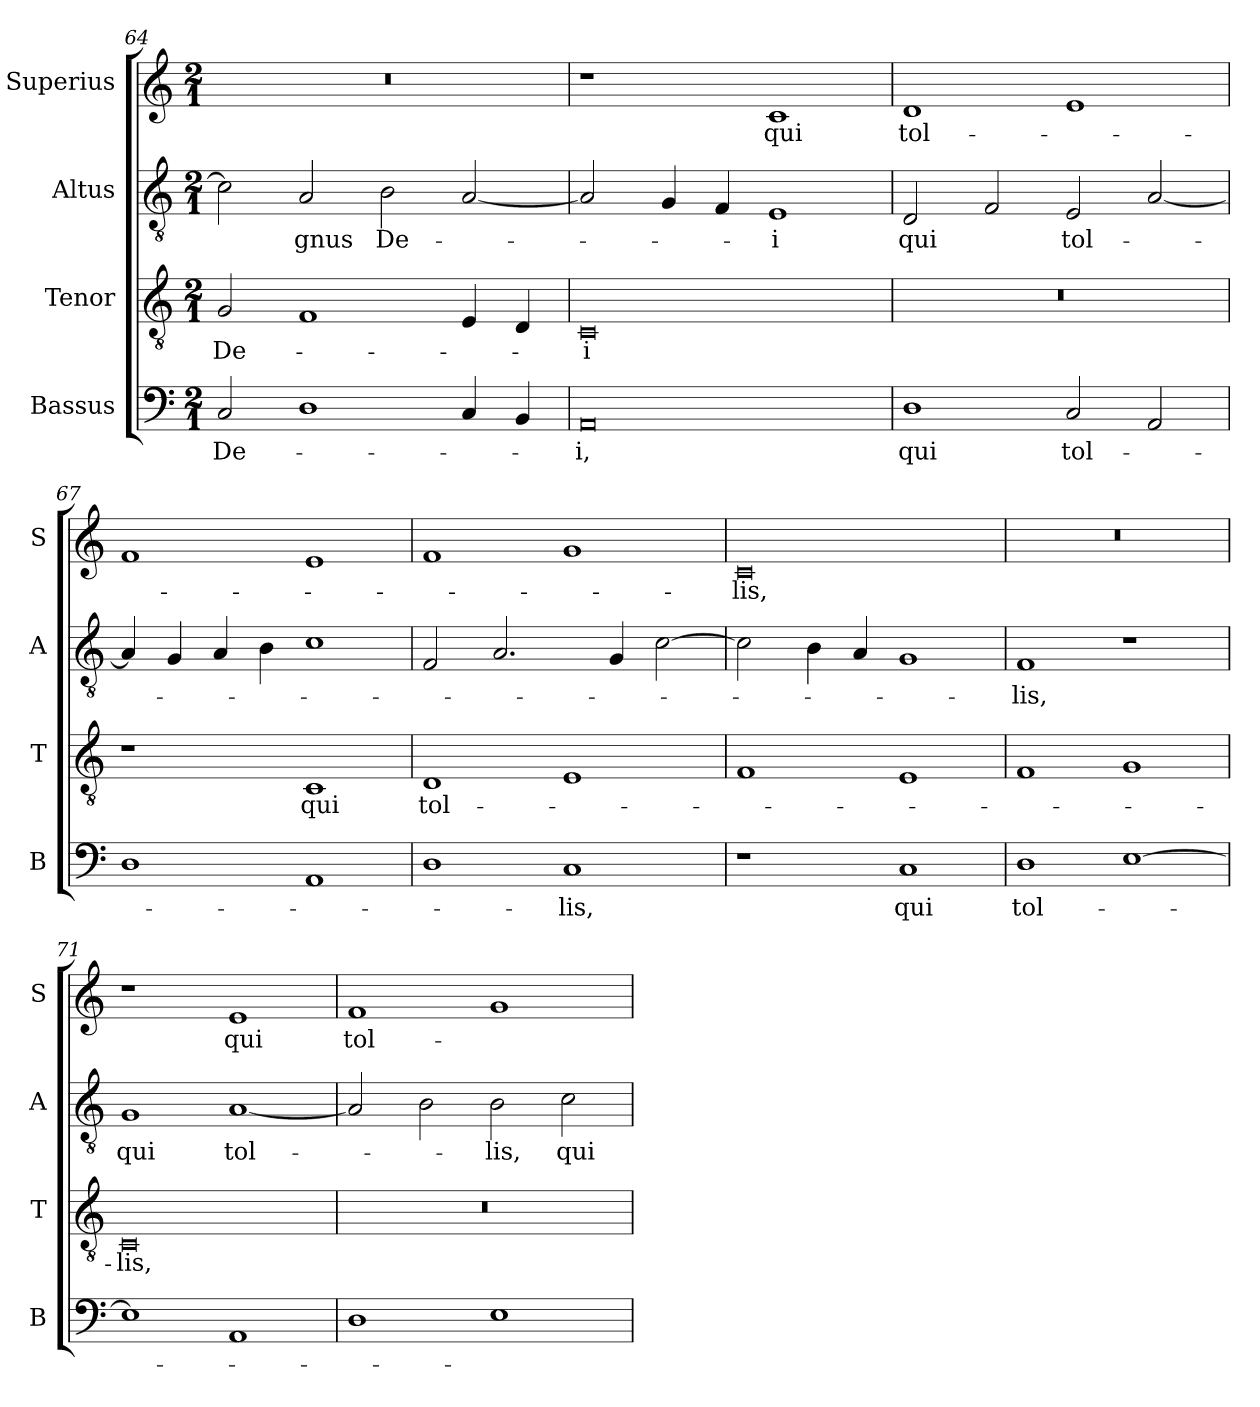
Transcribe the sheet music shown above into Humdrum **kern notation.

**kern	**text	**kern	**text	**kern	**text	**kern	**text
*part4	*part4	*part3	*part3	*part2	*part2	*part1	*part1
*staff4	*staff4	*staff3	*staff3	*staff2	*staff2	*staff1	*staff1
*I"Bassus	*	*I"Tenor	*	*I"Altus	*	*I"Superius	*
*I'B	*	*I'T	*	*I'A	*	*I'S	*
*clefF4	*	*clefGv2	*	*clefGv2	*	*clefG2	*
*k[]	*	*k[]	*	*k[]	*	*k[]	*
*M2/1	*	*M2/1	*	*M2/1	*	*M2/1	*
=64	=64	=64	=64	=64	=64	=64	=64
2C/	De-	2G/	De-	2c\]	.	0r	.
1D	.	1F	.	2A/	-gnus	.	.
.	.	.	.	2B\	De-	.	.
4C/	.	4E/	.	[2A/	.	.	.
4BB/	.	4D/	.	.	.	.	.
=65	=65	=65	=65	=65	=65	=65	=65
0AA	-i,	0C	-i	2A/]	.	1r	.
.	.	.	.	4G/	.	.	.
.	.	.	.	4F/	.	.	.
.	.	.	.	1E	-i	1c	qui
=66	=66	=66	=66	=66	=66	=66	=66
1D	qui	0r	.	2D/	qui	1d	tol-
.	.	.	.	2F/	.	.	.
2C/	tol-	.	.	2E/	tol-	1e	.
2AA/	.	.	.	[2A/	.	.	.
=67	=67	=67	=67	=67	=67	=67	=67
1D	.	1r	.	4A/]	.	1f	.
.	.	.	.	4G/	.	.	.
.	.	.	.	4A/	.	.	.
.	.	.	.	4B\	.	.	.
1AA	.	1C	qui	1c	.	1e	.
=68	=68	=68	=68	=68	=68	=68	=68
1D	.	1D	tol-	2F/	.	1f	.
.	.	.	.	2.A/	.	.	.
1C	-lis,	1E	.	.	.	1g	.
.	.	.	.	4G/	.	.	.
.	.	.	.	[2c\	.	.	.
=69	=69	=69	=69	=69	=69	=69	=69
1r	.	1F	.	2c\]	.	0c	-lis,
.	.	.	.	4B\	.	.	.
.	.	.	.	4A/	.	.	.
1C	qui	1E	.	1G	.	.	.
=70	=70	=70	=70	=70	=70	=70	=70
1D	tol-	1F	.	1F	-lis,	0r	.
[1E	.	1G	.	1r	.	.	.
=71	=71	=71	=71	=71	=71	=71	=71
1E]	.	0C	-lis,	1G	qui	1r	.
1AA	.	.	.	[1A	tol-	1e	qui
=72	=72	=72	=72	=72	=72	=72	=72
1D	.	0r	.	2A/]	.	1f	tol-
.	.	.	.	2B\	.	.	.
1E	.	.	.	2B\	-lis,	1g	.
.	.	.	.	2c\	qui	.	.
=	=	=	=	=	=	=	=
*-	*-	*-	*-	*-	*-	*-	*-
